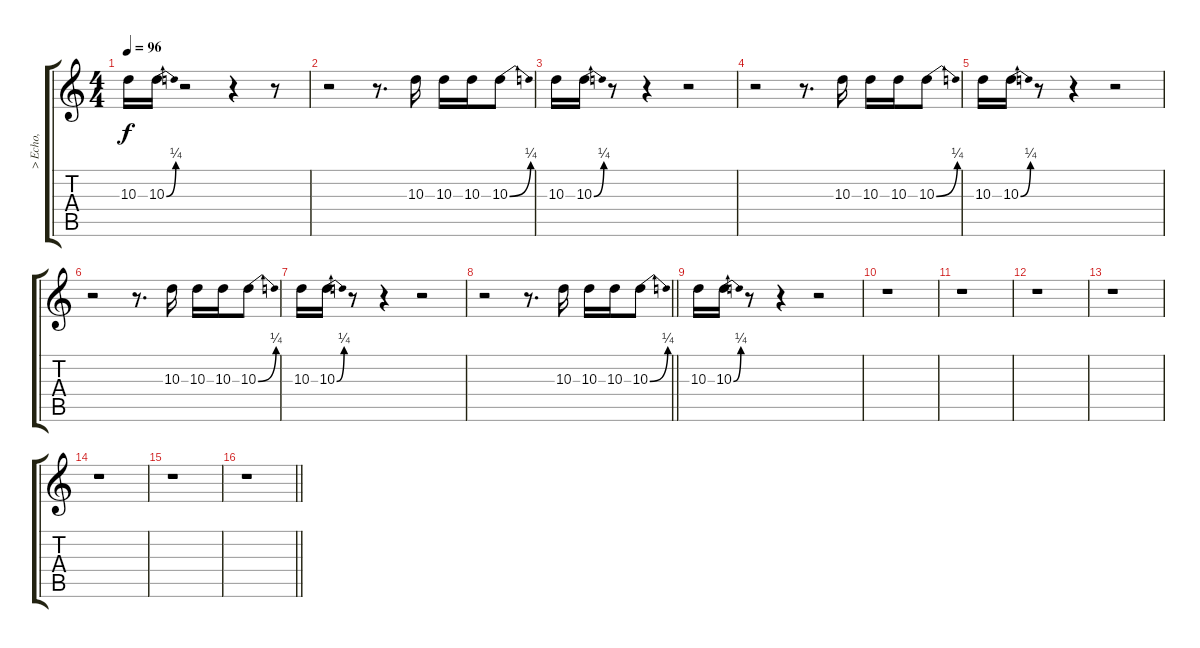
\track ("  > Echo, 0.75b" "  > Echo, ") {instrument overdrivenguitar}
\staff {score tabs}
\tuning (Db4 Ab3 E3 B2 Gb2 B1) {hide}
\ts (4 4)
\tempo 96
\clef g2
\ks c
10.3.16{dy f} 10.3{be (bend 0 0 60 1)}.16 r.2 r.4 r.8 |
r.2 r.8{d} 10.3.16 10.3.16 10.3.16 10.3{be (bend 0 0 60 1)}.8 |
10.3.16 10.3{be (bend 0 0 60 1)}.16 r.8 r.4 r.2 |
r.2 r.8{d} 10.3.16 10.3.16 10.3.16 10.3{be (bend 0 0 60 1)}.8 |
10.3.16 10.3{be (bend 0 0 60 1)}.16 r.8 r.4 r.2 |
r.2 r.8{d} 10.3.16 10.3.16 10.3.16 10.3{be (bend 0 0 60 1)}.8 |
10.3.16 10.3{be (bend 0 0 60 1)}.16 r.8 r.4 r.2 |
\barLineRight lightlight
r.2 r.8{d} 10.3.16 10.3.16 10.3.16 10.3{be (bend 0 0 60 1)}.8 |
10.3.16 10.3{be (bend 0 0 60 1)}.16 r.8 r.4 r.2 |
r.1 |
r.1 |
r.1 |
r.1 |
r.1 |
r.1 |
\barLineRight lightlight
r.1
